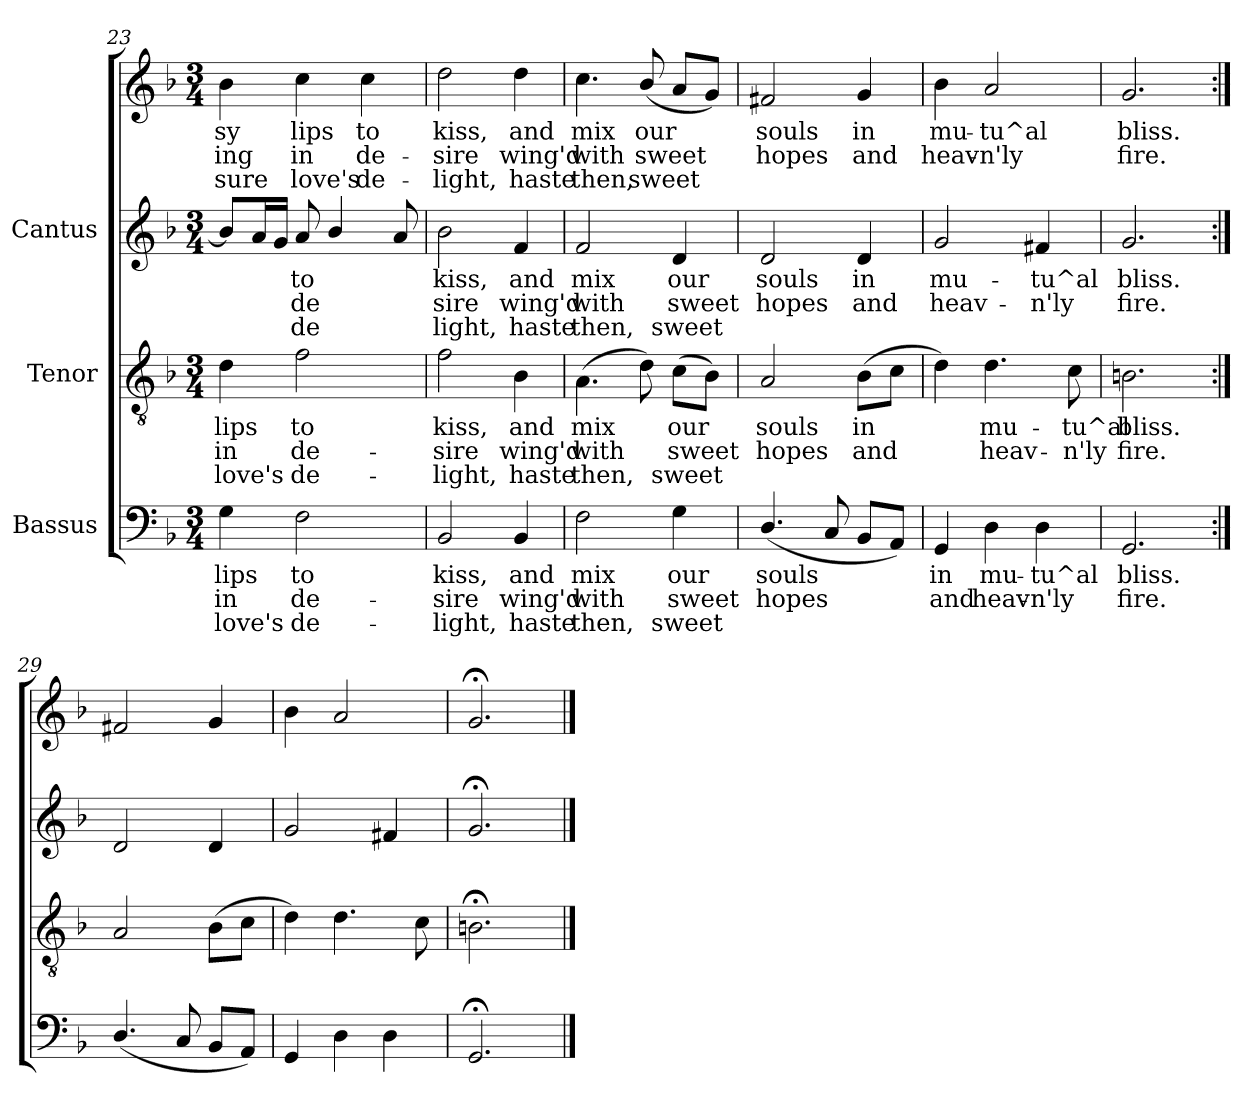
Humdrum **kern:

**kern	**text	**text	**text	**kern	**text	**text	**text	**kern	**text	**text	**text	**kern	**text	**text	**text
*part3	*part3	*part3	*part3	*part2	*part2	*part2	*part2	*part1	*part1	*part1	*part1	*part1	*part1	*part1	*part1
*staff4	*staff4	*staff4	*staff4	*staff3	*staff3	*staff3	*staff3	*staff2	*staff2	*staff2	*staff2	*staff1	*staff1	*staff1	*staff1
*I"Bassus	*	*	*	*I"Tenor	*	*	*	*I"Cantus	*	*	*	*	*	*	*
!!LO:PB:g=z
*clefF4	*	*	*	*clefGv2	*	*	*	*clefG2	*	*	*	*clefG2	*	*	*
*k[b-]	*	*	*	*k[b-]	*	*	*	*k[b-]	*	*	*	*k[b-]	*	*	*
*F:	*	*	*	*F:	*	*	*	*F:	*	*	*	*F:	*	*	*
*M3/4	*	*	*	*M3/4	*	*	*	*M3/4	*	*	*	*M3/4	*	*	*
=23	=23	=23	=23	=23	=23	=23	=23	=23	=23	=23	=23	=23	=23	=23	=23
!	!LO:LY:b:cj	!LO:LY:b:cj	!LO:LY:b:cj	!	!LO:LY:b:cj	!LO:LY:b:cj	!LO:LY:b:cj	!	!LO:LY:b:cj	!LO:LY:b:cj	!LO:LY:b:cj	!	!LO:LY:b:cj	!LO:LY:b:cj	!LO:LY:b:cj
4G\	lips	in	love's	4d\	lips	in	love's	8b-/L]	-	.	.	4b-\	sy	ing	sure
!	!	!	!	!	!	!	!	!	!LO:LY:b:cj	!LO:LY:b:cj	!LO:LY:b:cj	!	!	!	!
.	.	.	.	.	.	.	.	16a/	.	.	.	.	.	.	.
!	!	!	!	!	!	!	!	!	!LO:LY:b:cj	!LO:LY:b:cj	!LO:LY:b:cj	!	!	!	!
.	.	.	.	.	.	.	.	16g/J	.	.	.	.	.	.	.
!	!LO:LY:b:cj	!LO:LY:b:cj	!LO:LY:b:cj	!	!LO:LY:b:cj	!LO:LY:b:cj	!LO:LY:b:cj	!	!LO:LY:b:cj	!LO:LY:b:cj	!LO:LY:b:cj	!	!LO:LY:b:cj	!LO:LY:b:cj	!LO:LY:b:cj
2F\	to	de-	-de-	2f\	to	de-	-de-	8a/	to	de-	-de-	4cc\	lips	in	love's
!	!	!	!	!	!	!	!	!	!LO:LY:b:cj	!LO:LY:b:cj	!LO:LY:b:cj	!	!	!	!
.	.	.	.	.	.	.	.	4b-/	-	-	--	.	.	.	.
!	!	!	!	!	!	!	!	!	!	!	!	!	!LO:LY:b:cj	!LO:LY:b:cj	!LO:LY:b:cj
.	.	.	.	.	.	.	.	.	.	.	.	4cc\	to	de-	-de-
!	!	!	!	!	!	!	!	!	!LO:LY:b:cj	!LO:LY:b:cj	!LO:LY:b:cj	!	!	!	!
.	.	.	.	.	.	.	.	8a/	-	-	--	.	.	.	.
=24	=24	=24	=24	=24	=24	=24	=24	=24	=24	=24	=24	=24	=24	=24	=24
!	!LO:LY:b:cj	!LO:LY:b:cj	!LO:LY:b:cj	!	!LO:LY:b:cj	!LO:LY:b:cj	!LO:LY:b:cj	!	!LO:LY:b:cj	!LO:LY:b:cj	!LO:LY:b:cj	!	!LO:LY:b:cj	!LO:LY:b:cj	!LO:LY:b:cj
2BB-/	-kiss,	sire	light,	2f\	-kiss,	sire	light,	2b-\	kiss,	sire	light,	2dd\	-kiss,	sire	light,
!	!LO:LY:b:cj	!LO:LY:b:cj	!LO:LY:b:cj	!	!LO:LY:b:cj	!LO:LY:b:cj	!LO:LY:b:cj	!	!LO:LY:b:cj	!LO:LY:b:cj	!LO:LY:b:cj	!	!LO:LY:b:cj	!LO:LY:b:cj	!LO:LY:b:cj
4BB-/	and	wing'd	haste	4B-\	and	wing'd	haste	4f/	and	wing'd	haste	4dd\	and	wing'd	haste
=25	=25	=25	=25	=25	=25	=25	=25	=25	=25	=25	=25	=25	=25	=25	=25
!	!LO:LY:b:cj	!LO:LY:b:cj	!LO:LY:b:cj	!	!LO:LY:b:cj	!LO:LY:b:cj	!LO:LY:b:cj	!	!LO:LY:b:cj	!LO:LY:b:cj	!LO:LY:b:cj	!	!LO:LY:b:cj	!LO:LY:b:cj	!LO:LY:b:cj
2F\	mix	with	then,	(>4.A\	mix	with	then,	2f/	mix	with	then,	4.cc\	mix	with	then,
!	!	!	!	!	!LO:LY:b:cj	!LO:LY:b:cj	!LO:LY:b:cj	!	!	!	!	!	!LO:LY:b:cj	!LO:LY:b:cj	!LO:LY:b:cj
.	.	.	.	8d\)	.	.	.	.	.	.	.	(<8b-/	our	sweet	sweet
!	!LO:LY:b:cj	!LO:LY:b:cj	!LO:LY:b:cj	!	!LO:LY:b:cj	!LO:LY:b:cj	!LO:LY:b:cj	!	!LO:LY:b:cj	!LO:LY:b:cj	!LO:LY:b:cj	!	!LO:LY:b:cj	!LO:LY:b:cj	!LO:LY:b:cj
4G\	our	sweet	sweet	(>8c\L	our	sweet	sweet	4d/	our	sweet	sweet	8a/L	.	.	.
!	!	!	!	!	!LO:LY:b:cj	!LO:LY:b:cj	!LO:LY:b:cj	!	!	!	!	!	!LO:LY:b:cj	!LO:LY:b:cj	!LO:LY:b:cj
.	.	.	.	8B-\J)	.	.	.	.	.	.	.	8g/J)	.	.	.
=26	=26	=26	=26	=26	=26	=26	=26	=26	=26	=26	=26	=26	=26	=26	=26
!	!LO:LY:b:cj	!LO:LY:b:cj	!	!	!LO:LY:b:cj	!LO:LY:b:cj	!	!	!LO:LY:b:cj	!LO:LY:b:cj	!	!	!LO:LY:b:cj	!LO:LY:b:cj	!
(<4.D/	souls	hopes	.	2A/	souls	hopes	.	2d/	souls	hopes	.	2f#X/	souls	hopes	.
!	!LO:LY:b:cj	!LO:LY:b:cj	!	!	!	!	!	!	!	!	!	!	!	!	!
8C/	.	.	.	.	.	.	.	.	.	.	.	.	.	.	.
!	!LO:LY:b:cj	!LO:LY:b:cj	!	!	!LO:LY:b:cj	!LO:LY:b:cj	!	!	!LO:LY:b:cj	!LO:LY:b:cj	!	!	!LO:LY:b:cj	!LO:LY:b:cj	!
8BB-/L	.	.	.	(>8B-\L	in	and	.	4d/	in	and	.	4g/	in	and	.
!	!LO:LY:b:cj	!LO:LY:b:cj	!	!	!LO:LY:b:cj	!LO:LY:b:cj	!	!	!	!	!	!	!	!	!
8AA/J)	.	.	.	8c\J	.	.	.	.	.	.	.	.	.	.	.
=27	=27	=27	=27	=27	=27	=27	=27	=27	=27	=27	=27	=27	=27	=27	=27
!	!LO:LY:b:cj	!LO:LY:b:cj	!	!	!LO:LY:b:cj	!LO:LY:b:cj	!	!	!LO:LY:b:cj	!LO:LY:b:cj	!	!	!LO:LY:b:cj	!LO:LY:b:cj	!
4GG/	in	and	.	4d\)	.	.	.	2g/	mu-	-heav-	.	4b-\	mu-	-heav-	.
!	!LO:LY:b:cj	!LO:LY:b:cj	!	!	!LO:LY:b:cj	!LO:LY:b:cj	!	!	!	!	!	!	!LO:LY:b:cj	!LO:LY:b:cj	!
4D\	mu-	-heav-	.	4.d\	mu-	-heav-	.	.	.	.	.	2a/	-tu^al	n'ly	.
!	!LO:LY:b:cj	!LO:LY:b:cj	!	!	!	!	!	!	!LO:LY:b:cj	!LO:LY:b:cj	!	!	!	!	!
4D\	-tu^al	n'ly	.	.	.	.	.	4f#X/	-tu^al	n'ly	.	.	.	.	.
!	!	!	!	!	!LO:LY:b:cj	!LO:LY:b:cj	!	!	!	!	!	!	!	!	!
.	.	.	.	8c\	-tu^al	n'ly	.	.	.	.	.	.	.	.	.
=28	=28	=28	=28	=28	=28	=28	=28	=28	=28	=28	=28	=28	=28	=28	=28
!	!LO:LY:b:cj	!LO:LY:b:cj	!	!	!LO:LY:b:cj	!LO:LY:b:cj	!	!	!LO:LY:b:cj	!LO:LY:b:cj	!	!	!LO:LY:b:cj	!LO:LY:b:cj	!
2.GG/	bliss.	fire.	.	2.Bn\	bliss.	fire.	.	2.g/	bliss.	fire.	.	2.g/	bliss.	fire.	.
=29:|!	=29:|!	=29:|!	=29:|!	=29:|!	=29:|!	=29:|!	=29:|!	=29:|!	=29:|!	=29:|!	=29:|!	=29:|!	=29:|!	=29:|!	=29:|!
(<4.D/	.	.	.	2A/	.	.	.	2d/	.	.	.	2f#X/	.	.	.
8C/	.	.	.	.	.	.	.	.	.	.	.	.	.	.	.
8BB-/L	.	.	.	(>8B-\L	.	.	.	4d/	.	.	.	4g/	.	.	.
8AA/J)	.	.	.	8c\J	.	.	.	.	.	.	.	.	.	.	.
!!LO:LB:g=z
=30	=30	=30	=30	=30	=30	=30	=30	=30	=30	=30	=30	=30	=30	=30	=30
4GG/	.	.	.	4d\)	.	.	.	2g/	.	.	.	4b-\	.	.	.
4D\	.	.	.	4.d\	.	.	.	.	.	.	.	2a/	.	.	.
4D\	.	.	.	.	.	.	.	4f#X/	.	.	.	.	.	.	.
.	.	.	.	8c\	.	.	.	.	.	.	.	.	.	.	.
=31	=31	=31	=31	=31	=31	=31	=31	=31	=31	=31	=31	=31	=31	=31	=31
2.GG;</	.	.	.	2.Bn;<\	.	.	.	2.g;</	.	.	.	2.g;</	.	.	.
==	==	==	==	==	==	==	==	==	==	==	==	==	==	==	==
*-	*-	*-	*-	*-	*-	*-	*-	*-	*-	*-	*-	*-	*-	*-	*-
